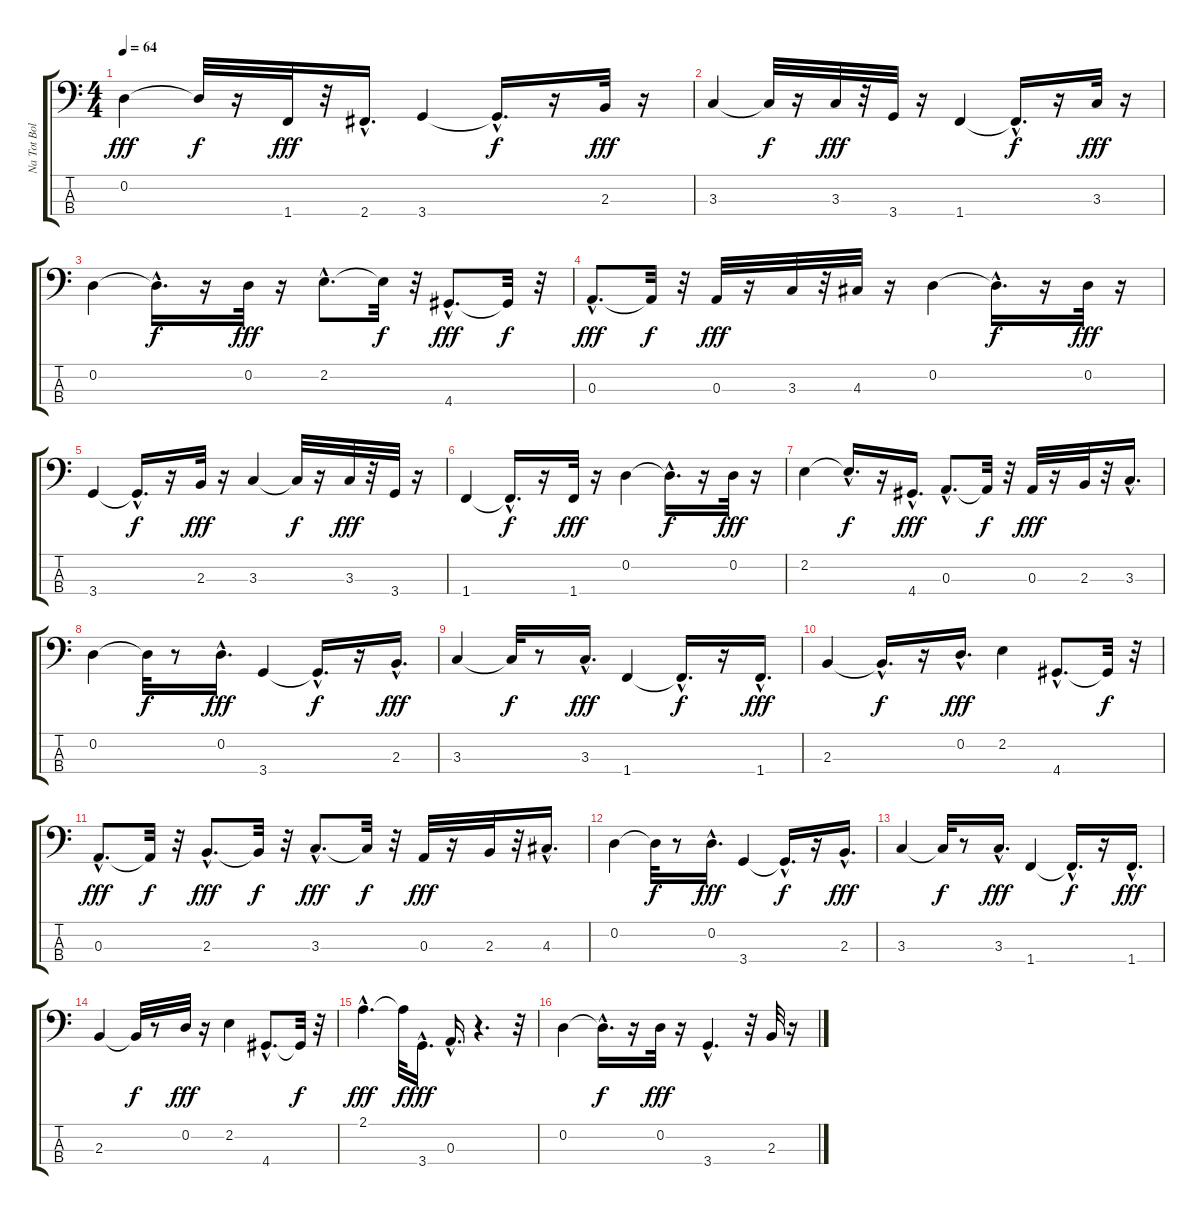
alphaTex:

\track ("Na Tot Bolshak - A.Pugacheva" "Na Tot Bol") {instrument electricbassfinger}
\staff {score tabs}
\tuning (G2 D2 A1 E1) {hide}
\ts (4 4)
\tempo 64
\clef f4
\ks c
0.2.4{dy fff} 0.2{t}.32{dy f} r.16 1.4.32{dy fff} r.32 2.4{hac}.16{d} 3.4.4 3.4{hac t}.16{d dy f} r.16 2.3.32{dy fff} r.16 |
3.3.4 3.3{t}.32{dy f} r.16 3.3.32{dy fff} r.32 3.4.32 r.16 1.4.4 1.4{hac t}.16{d dy f} r.16 3.3.32{dy fff} r.16 |
0.2.4 0.2{hac t}.16{d dy f} r.16 0.2.32{dy fff} r.16 2.2{hac}.8{d} 2.2{t}.32{dy f} r.32 4.4{hac}.8{d dy fff} 4.4{t}.32{dy f} r.32 |
0.3{hac}.8{d dy fff} 0.3{t}.32{dy f} r.32 0.3.32{dy fff} r.16 3.3.32 r.32 4.3.32 r.16 0.2.4 0.2{hac t}.16{d dy f} r.16 0.2.32{dy fff} r.16 |
3.4.4 3.4{hac t}.16{d dy f} r.16 2.3.32{dy fff} r.16 3.3.4 3.3{t}.32{dy f} r.16 3.3.32{dy fff} r.32 3.4.32 r.16 |
1.4.4 1.4{hac t}.16{d dy f} r.16 1.4.32{dy fff} r.16 0.2.4 0.2{hac t}.16{d dy f} r.16 0.2.32{dy fff} r.16 |
2.2.4 2.2{hac t}.16{d dy f} r.16 4.4{hac}.16{d dy fff} 0.3{hac}.8{d} 0.3{t}.32{dy f} r.32 0.3.32{dy fff} r.16 2.3.32 r.32 3.3{hac}.16{d} |
0.2.4 0.2{t}.32{dy f} r.8 0.2{hac}.16{d dy fff} 3.4.4 3.4{hac t}.16{d dy f} r.16 2.3{hac}.16{d dy fff} |
3.3.4 3.3{t}.32{dy f} r.8 3.3{hac}.16{d dy fff} 1.4.4 1.4{hac t}.16{d dy f} r.16 1.4{hac}.16{d dy fff} |
2.3.4 2.3{hac t}.16{d dy f} r.16 0.2{hac}.16{d dy fff} 2.2.4 4.4{hac}.8{d} 4.4{t}.32{dy f} r.32 |
0.3{hac}.8{d dy fff} 0.3{t}.32{dy f} r.32 2.3{hac}.8{d dy fff} 2.3{t}.32{dy f} r.32 3.3{hac}.8{d dy fff} 3.3{t}.32{dy f} r.32 0.3.32{dy fff} r.16 2.3.32 r.32 4.3{hac}.16{d} |
0.2.4 0.2{t}.32{dy f} r.8 0.2{hac}.16{d dy fff} 3.4.4 3.4{hac t}.16{d dy f} r.16 2.3{hac}.16{d dy fff} |
3.3.4 3.3{t}.32{dy f} r.8 3.3{hac}.16{d dy fff} 1.4.4 1.4{hac t}.16{d dy f} r.16 1.4{hac}.16{d dy fff} |
2.3.4 2.3{t}.32{dy f} r.8 0.2.32{dy fff} r.16 2.2.4 4.4{hac}.8{d} 4.4{t}.32{dy f} r.32 |
2.1{hac}.4{d dy fff} 2.1{t}.32{dy f} 3.4{hac}.16{d dy fff} 0.3{hac}.16{d} r.4{d} r.32 |
0.2.4 0.2{hac t}.16{d dy f} r.16 0.2.32{dy fff} r.16 3.4{hac}.4{d} r.32 2.3.32 r.16
